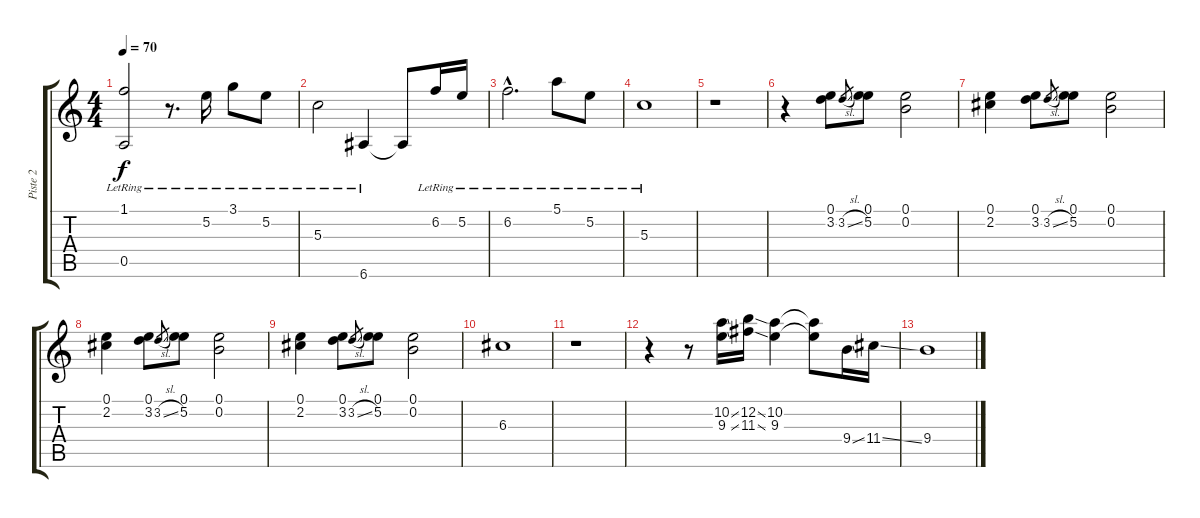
\track ("Piste 2" "Piste 2") {instrument electricguitarclean}
\staff {score tabs}
\tuning (E4 B3 G3 D3 A2 E2) {hide}
\ts (4 4)
\tempo 70
\clef g2
\ks c
(1.1{lr} 0.5{lr}).2{dy f} r.8{d} 5.2{lr}.16 3.1{lr}.8 5.2{lr}.8 |
5.3{lr}.2 6.6{lr}.4 6.6{t}.8 6.2{lr}.16 5.2{lr}.16 |
6.2{hac lr}.2{d} 5.1{lr}.8 5.2{lr}.8 |
5.3{lr}.1 |
r.1 |
r.4 (0.1 3.2).8 3.2{sl}.8{gr} (0.1 5.2).8 (0.1 0.2).2 |
(0.1 2.2).4 (0.1 3.2).8 3.2{sl}.8{gr} (0.1 5.2).8 (0.1 0.2).2 |
(0.1 2.2).4 (0.1 3.2).8 3.2{sl}.8{gr} (0.1 5.2).8 (0.1 0.2).2 |
(0.1 2.2).4 (0.1 3.2).8 3.2{sl}.8{gr} (0.1 5.2).8 (0.1 0.2).2 |
6.3.1 |
r.1 |
r.4 r.8 (10.2{ss} 9.3{ss}).16 (12.2{ss} 11.3{ss}).16 (10.2 9.3).4 (10.2{t} 9.3{t}).8 9.4{ss}.16 11.4{ss}.16 |
9.4.1
